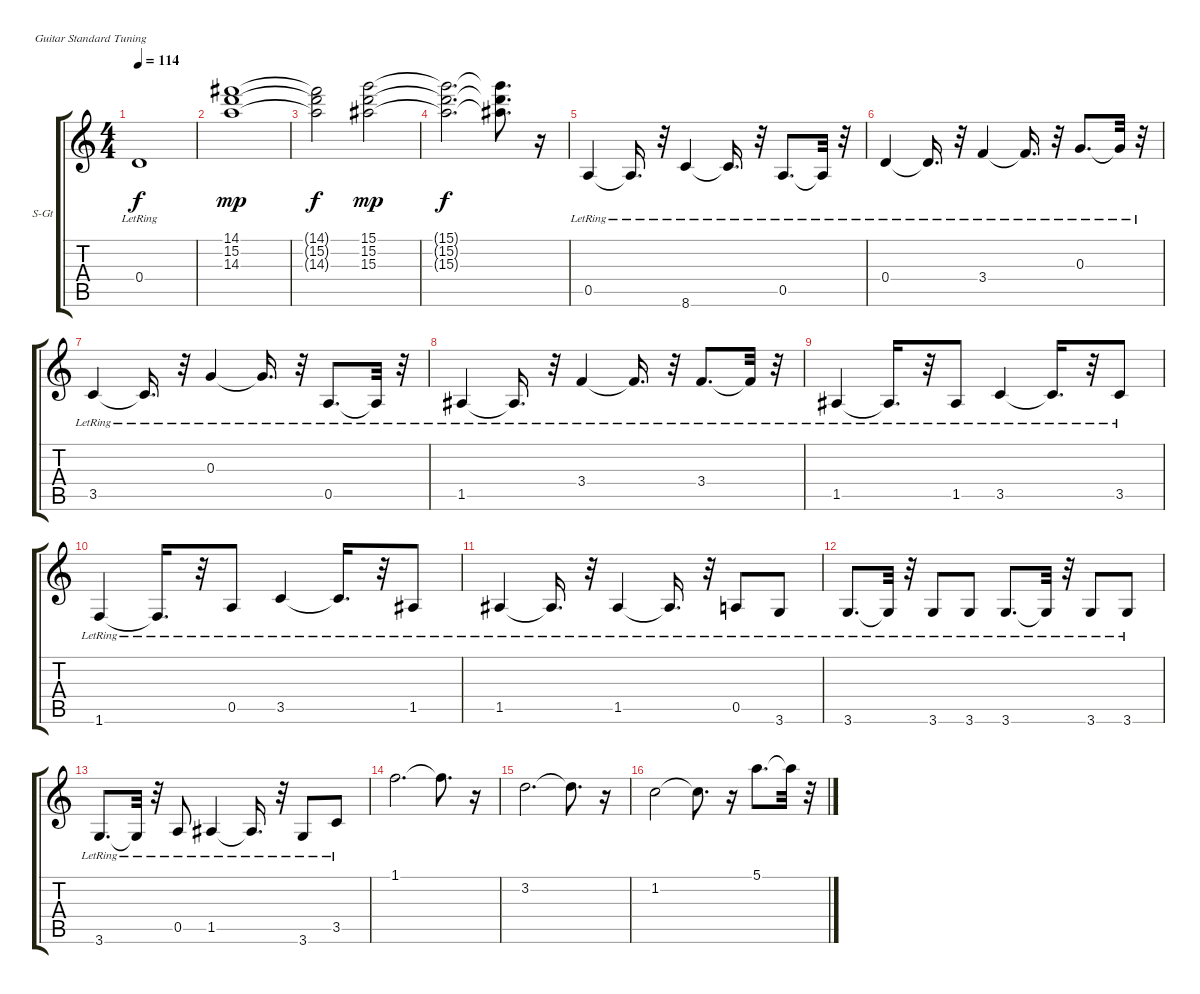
\bracketExtendMode groupsimilarinstruments
\firstSystemTrackNameOrientation horizontal
\otherSystemsTrackNameOrientation horizontal
\track ("clavier" "S-Gt") {instrument synthstrings1}
\staff {score tabs}
\tuning (E4 B3 G3 D3 A2 E2)
\displaytranspose 12
\ts (4 4)
\tempo 114
\clef g2
\ks c
0.4{lr}.1{dy f} |
(14.1 15.2 14.3).1{dy mp} |
(14.1{t} 15.2{t} 14.3{t}).2{dy f} (15.1 15.2 15.3).2{dy mp} |
(15.1{t} 15.2{t} 15.3{t}).2{d dy f} (15.1{t} 15.2{t} 15.3{t}).8{d} r.16 |
0.5{lr}.4 0.5{lr t}.16{d} r.32 8.6{lr}.4 8.6{lr t}.16{d} r.32 0.5{lr}.8{d} 0.5{lr t}.32 r.32 |
0.4{lr}.4 0.4{lr t}.16{d} r.32 3.4{lr}.4 3.4{lr t}.16{d} r.32 0.3{lr}.8{d} 0.3{lr t}.32 r.32 |
3.5{lr}.4 3.5{lr t}.16{d} r.32 0.3{lr}.4 0.3{lr t}.16{d} r.32 0.5{lr}.8{d} 0.5{lr t}.32 r.32 |
1.5{lr}.4 1.5{lr t}.16{d} r.32 3.4{lr}.4 3.4{lr t}.16{d} r.32 3.4{lr}.8{d} 3.4{lr t}.32 r.32 |
1.5{lr}.4 1.5{lr t}.16{d} r.32 1.5{lr}.8 3.5{lr}.4 3.5{lr t}.16{d} r.32 3.5{lr}.8 |
1.6{lr}.4 1.6{lr t}.16{d} r.32 0.5{lr}.8 3.5{lr}.4 3.5{lr t}.16{d} r.32 1.5{lr}.8 |
1.5{lr}.4 1.5{lr t}.16{d} r.32 1.5{lr}.4 1.5{lr t}.16{d} r.32 0.5{lr}.8 3.6{lr}.8 |
3.6{lr}.8{d} 3.6{lr t}.32 r.32 3.6{lr}.8 3.6{lr}.8 3.6{lr}.8{d} 3.6{lr t}.32 r.32 3.6{lr}.8 3.6{lr}.8 |
3.6{lr}.8{d} 3.6{lr t}.32 r.32 0.5{lr}.8 1.5{lr}.4 1.5{lr t}.16{d} r.32 3.6{lr}.8 3.5{lr}.8 |
1.1.2{d} 1.1{t}.8{d} r.16 |
3.2.2{d} 3.2{t}.8{d} r.16 |
1.2.2 1.2{t}.8{d} r.16 5.1.8{d} 5.1{t}.32 r.32
